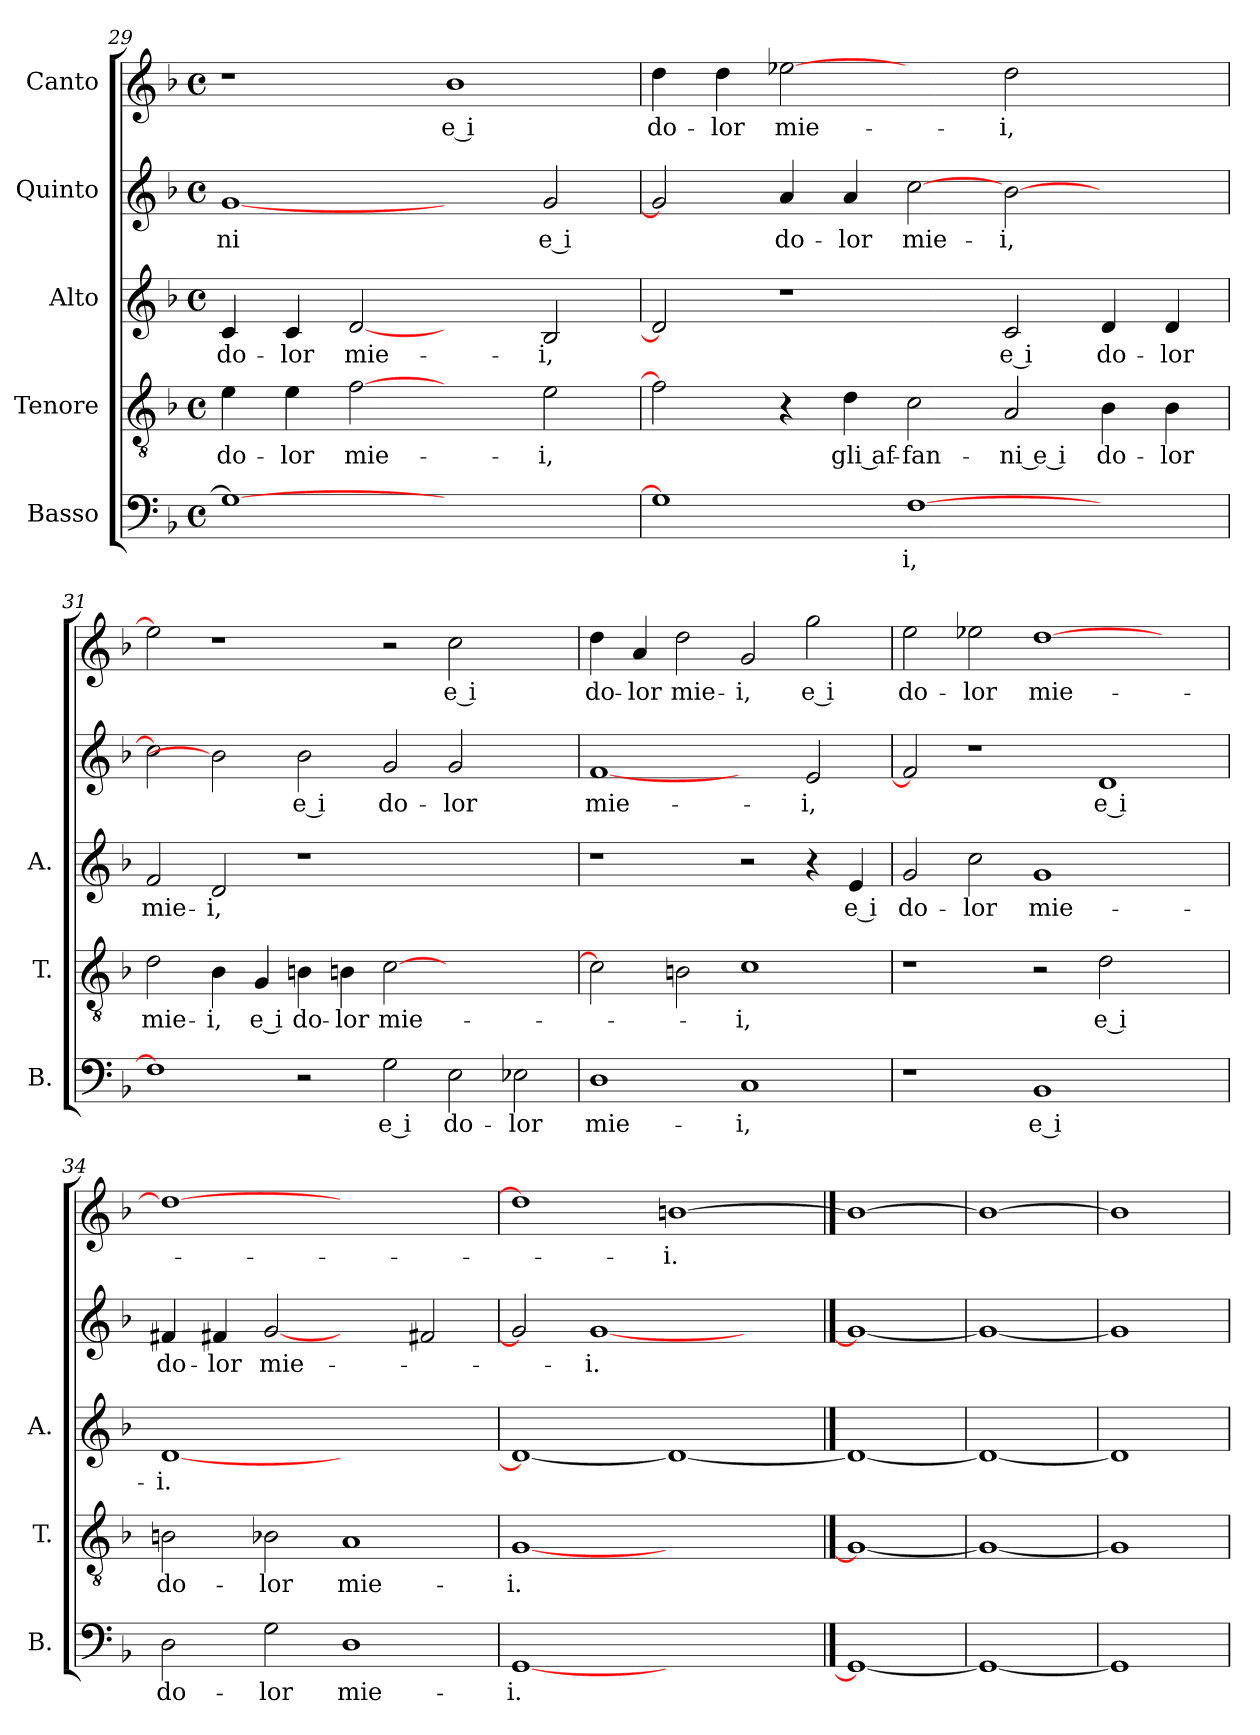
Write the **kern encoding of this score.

**kern	**text	**kern	**text	**kern	**text	**kern	**text	**kern	**text
*part5	*part5	*part4	*part4	*part3	*part3	*part2	*part2	*part1	*part1
*staff5	*staff5	*staff4	*staff4	*staff3	*staff3	*staff2	*staff2	*staff1	*staff1
*I"Basso	*	*I"Tenore	*	*I"Alto	*	*I"Quinto	*	*I"Canto	*
*I'B.	*	*I'T.	*	*I'A.	*	*	*	*	*
*clefF4	*	*clefGv2	*	*clefG2	*	*clefG2	*	*clefG2	*
*k[b-]	*	*k[b-]	*	*k[b-]	*	*k[b-]	*	*k[b-]	*
*F:	*	*F:	*	*F:	*	*F:	*	*F:	*
*M4/4	*	*M4/4	*	*M4/4	*	*M4/4	*	*M4/4	*
*met(c)	*	*met(c)	*	*met(c)	*	*met(c)	*	*met(c)	*
=29	=29	=29	=29	=29	=29	=29	=29	=29	=29
1G\_	.	4e\	do-	4c/	do-	[1g/	-ni	1r	.
.	.	4e\	-lor	4c/	-lor	.	.	.	.
.	.	[2f\	mie-	[2d/	mie-	.	.	.	.
1ryy	.	2ryy	.	2ryy	.	2ryy	.	1b-\	e i
.	.	2e\	-i,	2B-/	-i,	2g/	e i	.	.
=30	=30	=30	=30	=30	=30	=30	=30	=30	=30
1G\]	.	2f\]	.	2d/]	.	2g/]	.	4dd\	do-
.	.	.	.	.	.	.	.	4dd\	-lor
.	.	4r	.	1r	.	4a/	do-	[2ee-X\	mie-
.	.	4d\	gli af-	.	.	4a/	-lor	.	.
[1F\	-i,	2c\	-fan-	.	.	[2cc\	mie-	2ryy	.
.	.	2A/	-ni e i	2c/	e i	[2b-\	-i,	2dd\	-i,
2ryy	.	4B-\	do-	4d/	do-	2ryy	.	2ryy	.
.	.	4B-\	-lor	4d/	-lor	.	.	.	.
=31	=31	=31	=31	=31	=31	=31	=31	=31	=31
1F\]	.	2d\	mie-	2f/	mie-	2cc\]	.	2ee-\]	.
.	.	4B-\	-i,	2d/	-i,	2b-\]	.	1r	.
.	.	4G/	e i	.	.	.	.	.	.
2r	.	4Bn\	do-	1r	.	2b-\	e i	.	.
.	.	4Bn\	-lor	.	.	.	.	.	.
2G\	e i	[2c\	mie-	.	.	2g/	do-	2r	.
2E\	do-	1ryy	.	1ryy	.	2g/	-lor	2cc\	e i
2E-X\	-lor	.	.	.	.	2ryy	.	2ryy	.
=32	=32	=32	=32	=32	=32	=32	=32	=32	=32
1D\	mie-	2c\]	.	1r	.	[1f/	mie-	4dd\	do-
.	.	.	.	.	.	.	.	4a/	-lor
.	.	2Bn\	.	.	.	.	.	2dd\	mie-
1C/	-i,	1c\	-i,	2r	.	2ryy	.	2g/	-i,
.	.	.	.	4r	.	2e/	-i,	2gg\	e i
.	.	.	.	4e/	e i	.	.	.	.
=33	=33	=33	=33	=33	=33	=33	=33	=33	=33
1r	.	1r	.	2g/	do-	2f/]	.	2ee\	do-
.	.	.	.	2cc\	-lor	1r	.	2ee-X\	-lor
1BB-/	e i	2r	.	1g/	mie-	.	.	[1dd\	mie-
.	.	2d\	e i	.	.	1d/	e i	.	.
2ryy	.	2ryy	.	2ryy	.	.	.	2ryy	.
=34	=34	=34	=34	=34	=34	=34	=34	=34	=34
2D\	do-	2Bn\	do-	[1d/	-i.	4f#X/	do-	1dd\_	.
.	.	.	.	.	.	4f#X/	-lor	.	.
2G\	-lor	2B-X\	-lor	.	.	[2g/	mie-	.	.
1D\	mie-	1A/	mie-	1ryy	.	2ryy	.	1ryy	.
.	.	.	.	.	.	2f#X/	.	.	.
=35	=35	=35	=35	=35	=35	=35	=35	=35	=35
[1GG/	-i.	[1G/	-i.	1d/_	.	2g/]	.	1dd\]	.
.	.	.	.	.	.	[1g/	-i.	.	.
1ryy	.	1ryy	.	1d/_	.	.	.	[1bn\	-i.
.	.	.	.	.	.	2ryy	.	.	.
==36	==36	==36	==36	==36	==36	==36	==36	==36	==36
1GG/_	.	1G/_	.	1d/_	.	1g/_	.	1b\_	.
=37	=37	=37	=37	=37	=37	=37	=37	=37	=37
1GG/_	.	1G/_	.	1d/_	.	1g/_	.	1b\_	.
=38	=38	=38	=38	=38	=38	=38	=38	=38	=38
1GG/]	.	1G/]	.	1d/]	.	1g/]	.	1b\]	.
=	=	=	=	=	=	=	=	=	=
*-	*-	*-	*-	*-	*-	*-	*-	*-	*-
